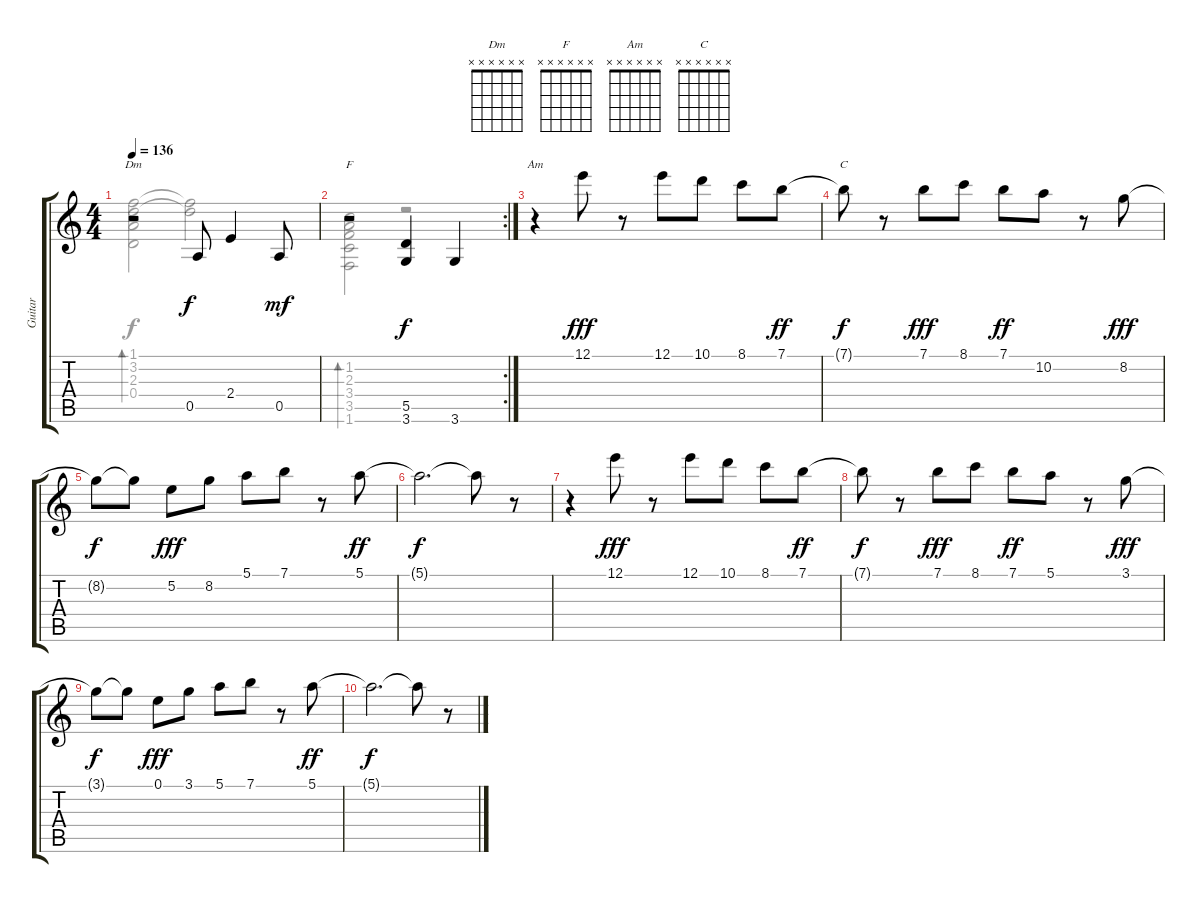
\track ("Guitar" "Guitar") {instrument electricguitarjazz}
\staff {score tabs}
\tuning (E4 B3 G3 D3 A2 E2) {hide}
\chord ("Dm" x x x x x x)
\chord ("F" x x x x x x)
\chord ("Am" x x x x x x)
\chord ("C" x x x x x x)
\voice
\ts (4 4)
\tempo 136
\clef g2
\ks c
r.2{ch "Dm" dy mf} 0.5.8{dy f} 2.4.4 0.5.8{dy mf} |
\rc 2
r.2{ch "F"} (5.5 3.6).4{dy f} 3.6.4 |
r.4{ch "Am"} 12.1.8{dy fff} r.8 12.1.8 10.1.8 8.1.8 7.1.8{dy ff} |
7.1{t}.8{ch "C" dy f} r.8 7.1.8{dy fff} 8.1.8 7.1.8{dy ff} 10.2.8 r.8 8.2.8{dy fff} |
8.2{t}.8{dy f} 8.2{t}.8 5.2.8{dy fff} 8.2.8 5.1.8 7.1.8 r.8 5.1.8{dy ff} |
5.1{t}.2{d dy f} 5.1{t}.8 r.8 |
r.4 12.1.8{dy fff} r.8 12.1.8 10.1.8 8.1.8 7.1.8{dy ff} |
7.1{t}.8{dy f volume 0} r.8 7.1.8{dy fff} 8.1.8 7.1.8{dy ff} 5.1.8 r.8 3.1.8{dy fff} |
3.1{t}.8{dy f} 3.1{t}.8 0.1.8{dy fff} 3.1.8 5.1.8 7.1.8 r.8 5.1.8{dy ff} |
5.1{t}.2{d dy f} 5.1{t}.8 r.8
\voice
\clef g2
\ottava regular
\simile none
\ks c
(1.1 3.2 2.3 0.4).2{bd 60 dy f} (1.1{t} 3.2{t}).2 |
(1.2 2.3 3.4 3.5 1.6).2{bd 60} r.2 |
|
|
|
|
|
|
|
